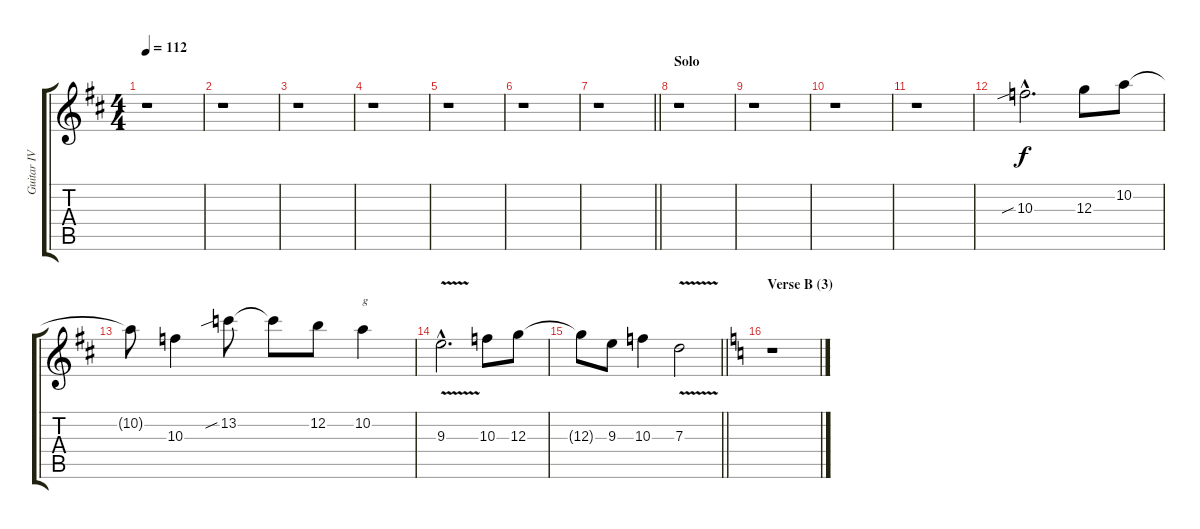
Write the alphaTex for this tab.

\track ("Guitar IV" "Guitar IV") {instrument distortionguitar}
\staff {score tabs}
\tuning (E4 B3 G3 D3 A2 E2) {hide}
\ts (4 4)
\tempo 112
\clef g2
\ks bminor
r.1{dy f} |
r.1 |
r.1 |
r.1 |
r.1 |
r.1 |
\barLineRight lightlight
r.1 |
\section ("" "Solo")
r.1 |
r.1 |
r.1 |
r.1 |
10.3{sib hac}.2{d} 12.3.8 10.2.8 |
10.2{t}.8 10.3.4 13.2{sib}.8 13.2{t}.8 12.2.8 10.2.4{txt "g"} |
9.3{v hac}.2{d} 10.3.8 12.3.8 |
\barLineRight lightlight
12.3{t}.8 9.3.8 10.3.4 7.3{v}.2 |
\section ("" "Verse B (3)")
\ks aminor
r.1
